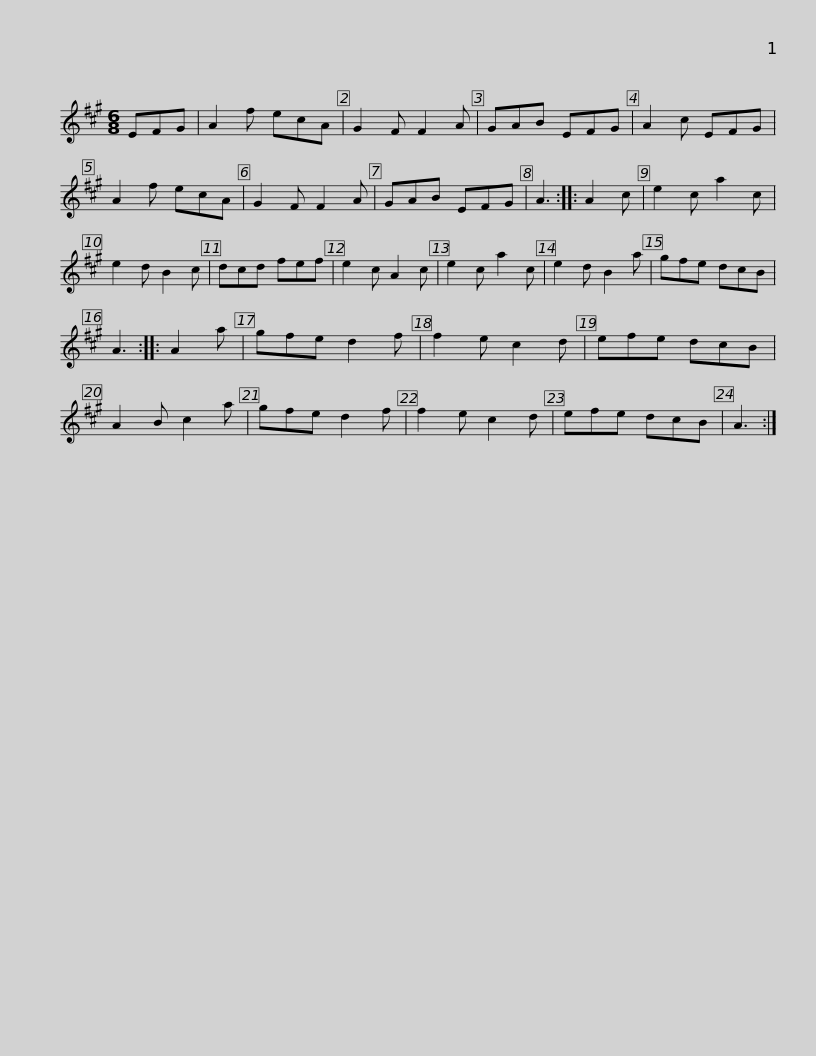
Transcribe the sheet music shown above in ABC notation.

X:1
L:1/8
M:6/8
I:linebreak $
K:A
V:1 treble
V:1
 EFG | A2 f ecA | G2 F F2 A | GAB EFG | A2 c EFG | %5
 A2 f ecA | G2 F F2 A | GAB EFG | A3 ::$ A2 c | %10
 e2 c a2 c | e2 d B2 c | dcd fef | e2 c A2 c | e2 c a2 c | %15
 e2 d B2 a | gfe dcB | A3 :: A2 a |$ gfe d2 f | %20
 f2 e c2 d | efe dcB | A2 B c2 a | gfe d2 f | f2 e c2 d | %25
 efe dcB | A3 :| %27
